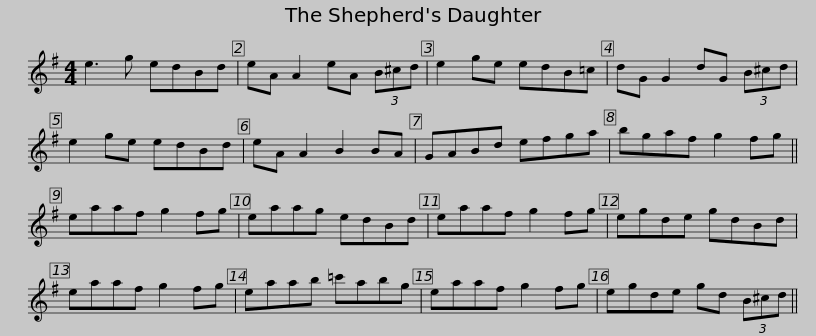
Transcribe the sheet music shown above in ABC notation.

X:1
L:1/8
M:4/4
I:linebreak $
K:G
V:1 treble
V:1
 e3 g edBd | eA A2 eA (3B^cd | e2 ge edB=c | dG G2 dG (3B^cd | e2 ge edBd | %5
 eA A2 B2 BA |$ GABd efga | bgaf g2 fg || eaaf g2 fg | eaag edBd | %10
 eaaf g2 fg |$ egde gdBd | eaaf g2 fg | eaab =c'abg | eaaf g2 fg | %15
 egde gd (3B^cd || %16
